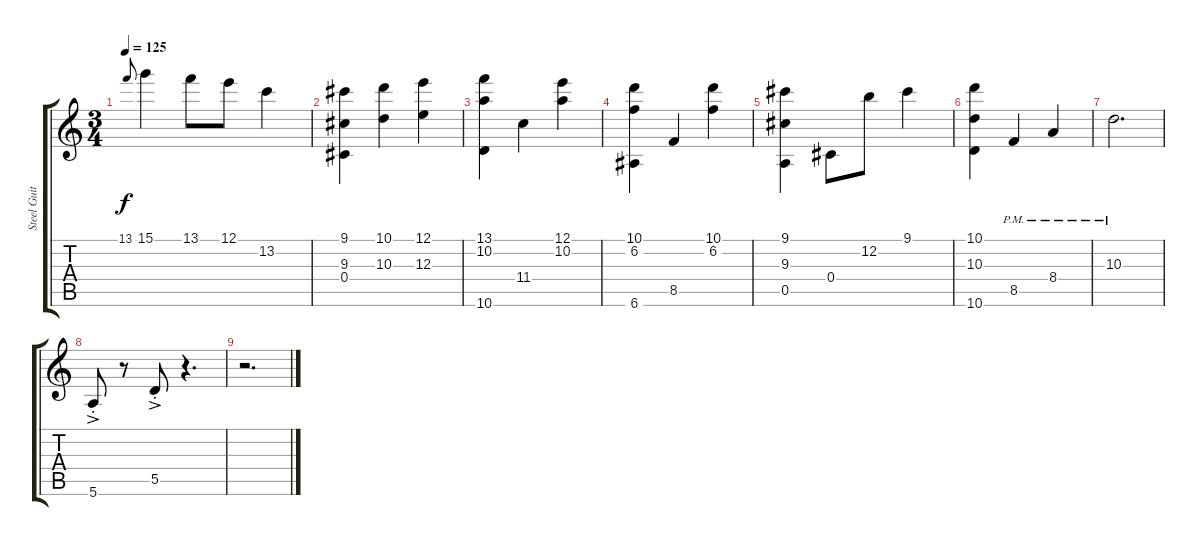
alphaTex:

\track ("Steel Guitar" "Steel Guit") {instrument acousticguitarsteel}
\staff {score tabs}
\tuning (E4 B3 E3 Db3 A2 E2) {hide}
\ts (3 4)
\tempo 125
\clef g2
\ks c
13.1.8{gr onbeat dy f} 15.1.4 13.1.8 12.1.8 13.2.4 |
(9.1 9.3 0.4).4 (10.1 10.3).4 (12.1 12.3).4 |
(13.1 10.2 10.6).4 11.4.4 (12.1 10.2).4 |
(10.1 6.2 6.6).4 8.5.4 (10.1 6.2).4 |
(9.1 9.3 0.5).4 0.4.8 12.2.8 9.1.4 |
(10.1 10.3 10.6).4 8.5{pm}.4 8.4{pm}.4 |
10.3{pm}.2{d} |
5.6{ac st}.8 r.8 5.5{ac st}.8 r.4{d} |
r.2{d}
